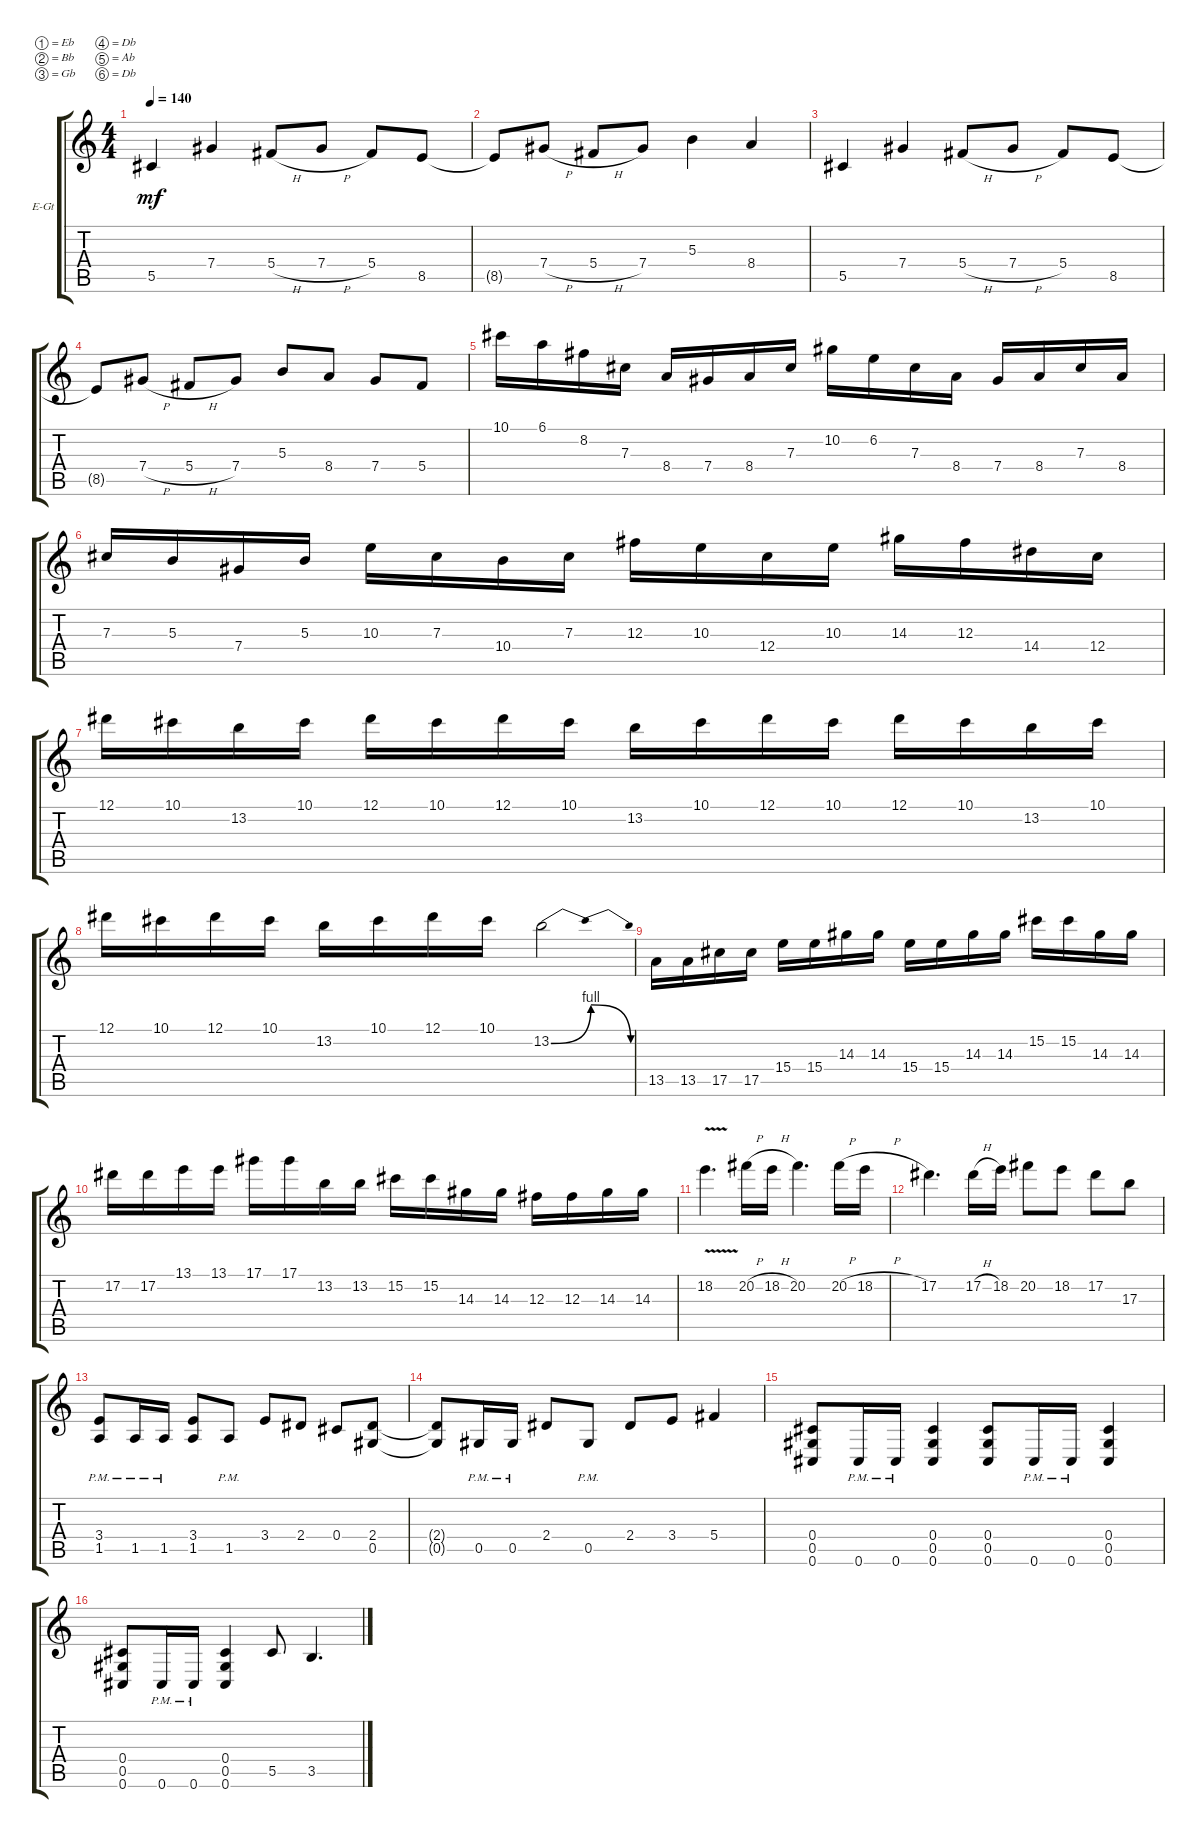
\defaultSystemsLayout 4
\bracketExtendMode groupsimilarinstruments
\firstSystemTrackNameOrientation horizontal
\otherSystemsTrackNameOrientation horizontal
\track ("Electric Guitar" "E-Gt") {instrument distortionguitar}
\staff {score tabs}
\tuning (Eb4 Bb3 Gb3 Db3 Ab2 Db2)
\ts (4 4)
\tempo 140
\clef g2
\ks c
5.5.4{dy mf} 7.4.4 5.4{h}.8 7.4{h}.8 5.4.8 8.5.8 |
8.5{t}.8 7.4{h}.8 5.4{h}.8 7.4.8 5.3.4 8.4.4 |
5.5.4 7.4.4 5.4{h}.8 7.4{h}.8 5.4.8 8.5.8 |
8.5{t}.8 7.4{h}.8 5.4{h}.8 7.4.8 5.3.8 8.4.8 7.4.8 5.4.8 |
10.1.16 6.1.16 8.2.16 7.3.16 8.4.16 7.4.16 8.4.16 7.3.16 10.2.16 6.2.16 7.3.16 8.4.16 7.4.16 8.4.16 7.3.16 8.4.16 |
7.3.16 5.3.16 7.4.16 5.3.16 10.3.16 7.3.16 10.4.16 7.3.16 12.3.16 10.3.16 12.4.16 10.3.16 14.3.16 12.3.16 14.4.16 12.4.16 |
12.1.16 10.1.16 13.2.16 10.1.16 12.1.16 10.1.16 12.1.16 10.1.16 13.2.16 10.1.16 12.1.16 10.1.16 12.1.16 10.1.16 13.2.16 10.1.16 |
12.1.16 10.1.16 12.1.16 10.1.16 13.2.16 10.1.16 12.1.16 10.1.16 13.2{be (bendrelease 0 0 12.6 4 19.2 4 30.599999999999998 0)}.2 |
13.5.16 13.5.16 17.5.16 17.5.16 15.4.16 15.4.16 14.3.16 14.3.16 15.4.16 15.4.16 14.3.16 14.3.16 15.2.16 15.2.16 14.3.16 14.3.16 |
17.2.16 17.2.16 13.1.16 13.1.16 17.1.16 17.1.16 13.2.16 13.2.16 15.2.16 15.2.16 14.3.16 14.3.16 12.3.16 12.3.16 14.3.16 14.3.16 |
18.2{v}.4{d} 20.2{h}.16 18.2{h}.16 20.2.4{d} 20.2{h}.16 18.2{h}.16 |
17.2.4{d} 17.2{h}.16 18.2.16 20.2.8 18.2.8 17.2.8 17.3.8 |
(1.5{pm} 3.4{pm}).8 1.5{pm}.16 1.5{pm}.16 (1.5 3.4).8 1.5{pm}.8 3.4.8 2.4.8 0.4.8 (2.4 0.5).8 |
(0.5{t} 2.4{t}).8 0.5{pm}.16 0.5{pm}.16 2.4.8 0.5{pm}.8 2.4.8 3.4.8 5.4.4 |
(0.6 0.5 0.4).8 0.6{pm}.16 0.6{pm}.16 (0.6 0.5 0.4).4 (0.6 0.5 0.4).8 0.6{pm}.16 0.6{pm}.16 (0.6 0.5 0.4).4 |
(0.6 0.5 0.4).8 0.6{pm}.16 0.6{pm}.16 (0.6 0.5 0.4).4 5.5.8 3.5.4{d}
